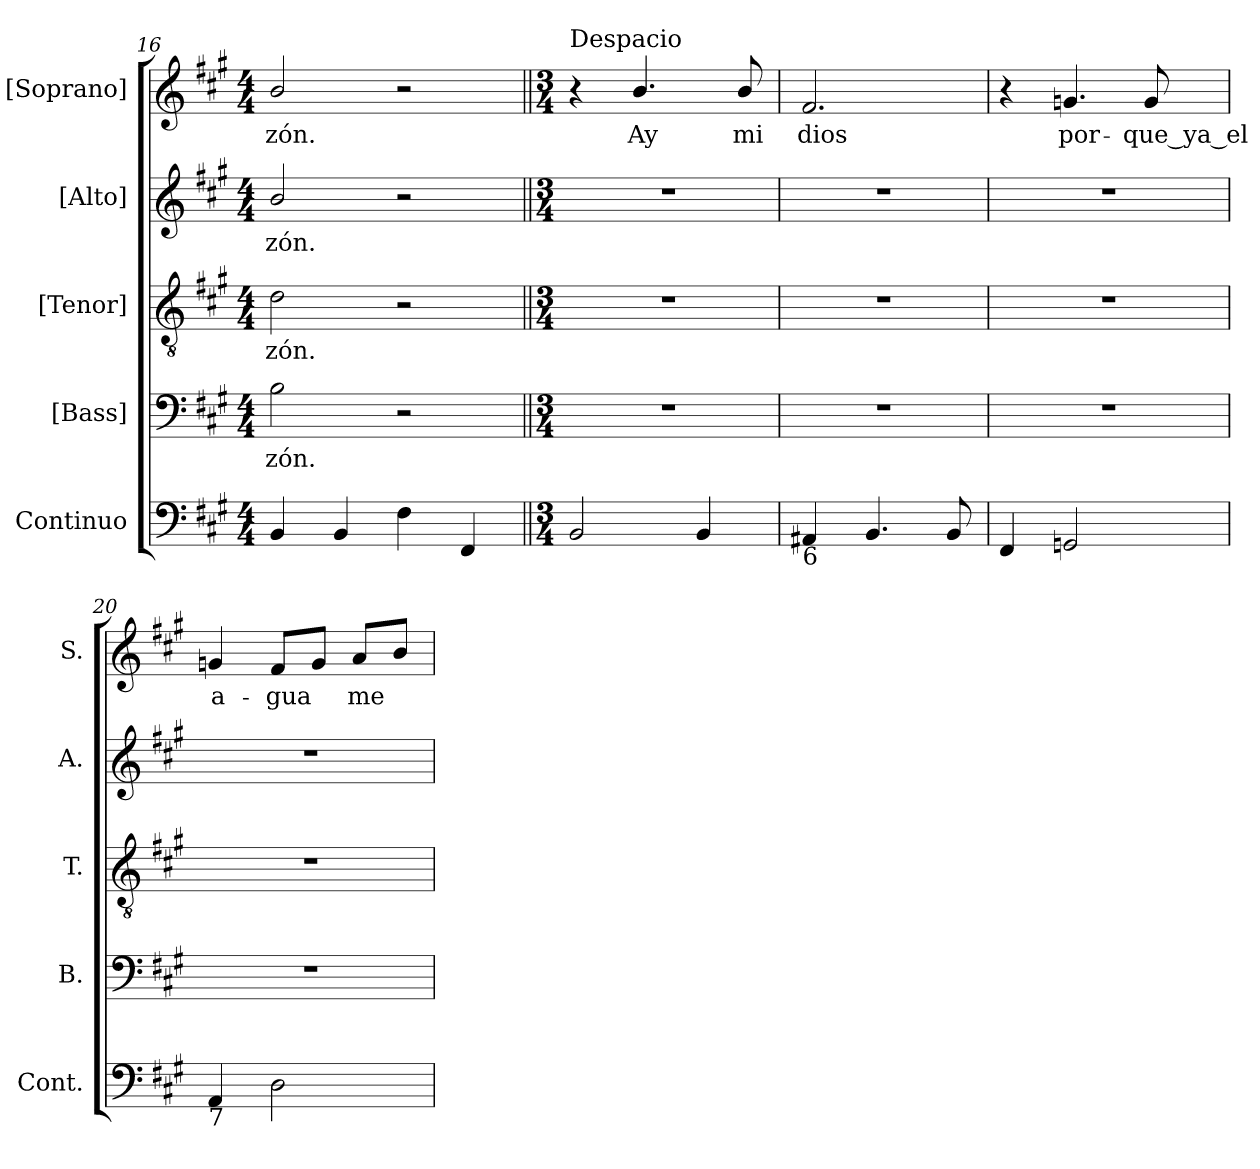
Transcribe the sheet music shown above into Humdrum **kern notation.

**kern	**kern	**text	**kern	**text	**kern	**text	**kern	**text
*part5	*part4	*part4	*part3	*part3	*part2	*part2	*part1	*part1
*staff5	*staff4	*staff4	*staff3	*staff3	*staff2	*staff2	*staff1	*staff1
*I"Continuo	*I"[Bass]	*	*I"[Tenor]	*	*I"[Alto]	*	*I"[Soprano]	*
*I'Cont.	*I'B.	*	*I'T.	*	*I'A.	*	*I'S.	*
*clefF4	*clefF4	*	*clefGv2	*	*clefG2	*	*clefG2	*
*	*	*	*ITrd7c12	*	*	*	*	*
*k[f#c#g#]	*k[f#c#g#]	*	*k[f#c#g#]	*	*k[f#c#g#]	*	*k[f#c#g#]	*
*A:	*A:	*	*A:	*	*A:	*	*A:	*
*M4/4	*M4/4	*	*M4/4	*	*M4/4	*	*M4/4	*
=16	=16	=16	=16	=16	=16	=16	=16	=16
!	!	!LO:LY:b:color=#000000	!	!	!	!	!	!
!	!	!	!	!LO:LY:b:color=#000000	!	!	!	!
!	!	!	!	!	!	!LO:LY:b:color=#000000	!	!
!	!	!	!	!	!	!	!	!LO:LY:b:color=#000000
4BBi/	2Bi\	-zón.	2Di\	-zón.	2bi/	-zón.	2bi/	-zón.
4BBi/	.	.	.	.	.	.	.	.
4F#i\	2r	.	2r	.	2r	.	2r	.
4FF#i/	.	.	.	.	.	.	.	.
!!LO:LB:g=z
=17||	=17||	=17||	=17||	=17||	=17||	=17||	=17||	=17||
*M3/4	*M3/4	*	*M3/4	*	*M3/4	*	*M3/4	*
!	!	!	!	!	!	!	!LO:TX:a:t=Despacio	!
!	!LO:N:vis=1	!	!LO:N:vis=1	!	!LO:N:vis=1	!	!	!
2BBi/	2.r	.	2.r	.	2.r	.	4r	.
!	!	!	!	!	!	!	!	!LO:LY:b:color=#000000
.	.	.	.	.	.	.	4.bi/	Ay
4BBi/	.	.	.	.	.	.	.	.
!	!	!	!	!	!	!	!	!LO:LY:b:color=#000000
.	.	.	.	.	.	.	8bi/	mi
=18	=18	=18	=18	=18	=18	=18	=18	=18
!	!LO:N:vis=1	!	!LO:N:vis=1	!	!LO:N:vis=1	!	!	!
!LO:TX:b:t=6	!	!	!	!	!	!	!	!
!	!	!	!	!	!	!	!	!LO:LY:b:color=#000000
4AA#Xi/	2.r	.	2.r	.	2.r	.	2.f#i/	dios
4.BBi/	.	.	.	.	.	.	.	.
8BBi/	.	.	.	.	.	.	.	.
=19	=19	=19	=19	=19	=19	=19	=19	=19
!	!LO:N:vis=1	!	!LO:N:vis=1	!	!LO:N:vis=1	!	!	!
4FF#i/	2.r	.	2.r	.	2.r	.	4r	.
!	!	!	!	!	!	!	!	!LO:LY:b:color=#000000
2GGni/	.	.	.	.	.	.	4.gni/	por-
!	!	!	!	!	!	!	!	!LO:LY:b:color=#000000
.	.	.	.	.	.	.	8gi/	-que_ya_el
=20	=20	=20	=20	=20	=20	=20	=20	=20
!	!LO:N:vis=1	!	!LO:N:vis=1	!	!LO:N:vis=1	!	!	!
!LO:TX:b:t=7	!	!	!	!	!	!	!	!
!	!	!	!	!	!	!	!	!LO:LY:b:color=#000000
4AAi/	2.r	.	2.r	.	2.r	.	4gni/	a-
!	!	!	!	!	!	!	!	!LO:LY:b:color=#000000
2Di\	.	.	.	.	.	.	8f#i/L	-gua
.	.	.	.	.	.	.	8gi/J	.
!	!	!	!	!	!	!	!	!LO:LY:b:color=#000000
.	.	.	.	.	.	.	8ai/L	me
.	.	.	.	.	.	.	8bi/J	.
=	=	=	=	=	=	=	=	=
*-	*-	*-	*-	*-	*-	*-	*-	*-
